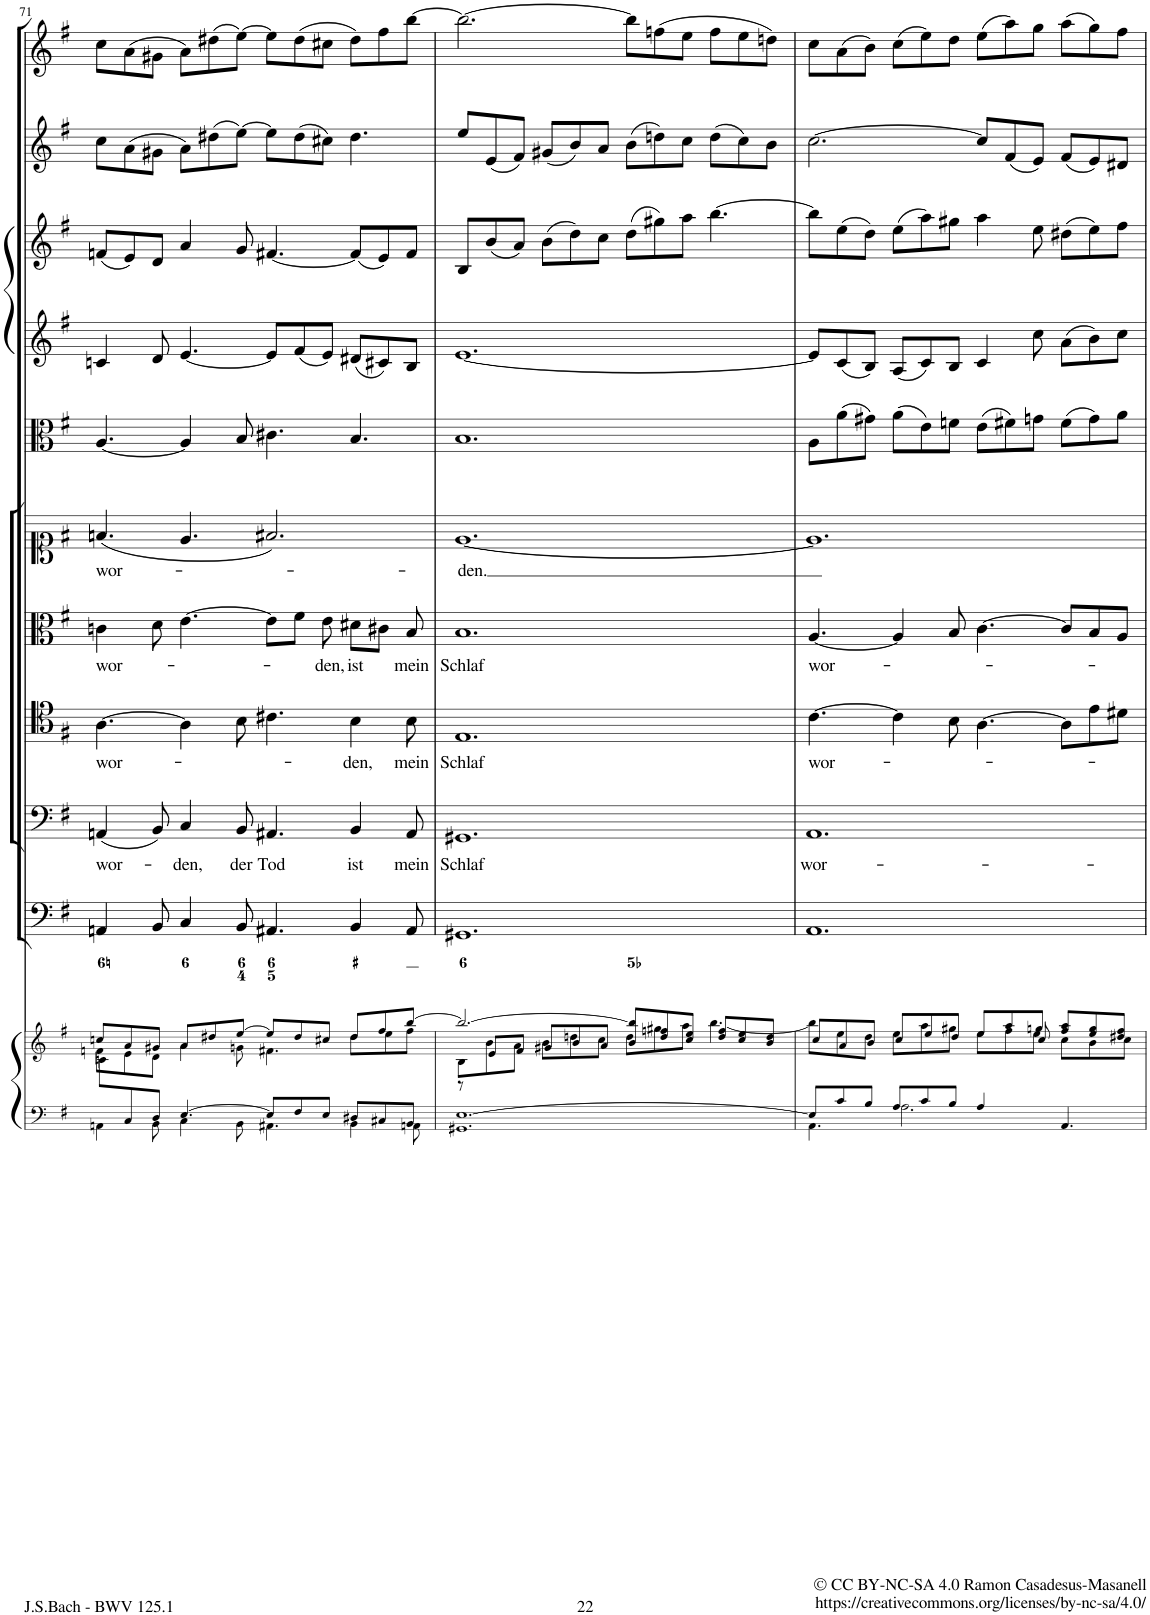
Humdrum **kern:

**kern	**kern	**kern	**kern	**text	**kern	**text	**kern	**text	**kern	**text	**kern	**kern	**kern	**kern	**kern
*part11	*part11	*part10	*part9	*part9	*part8	*part8	*part7	*part7	*part6	*part6	*part5	*part4	*part3	*part2	*part1
*staff12	*staff11	*staff10	*staff9	*staff9	*staff8	*staff8	*staff7	*staff7	*staff6	*staff6	*staff5	*staff4	*staff3	*staff2	*staff1
*I"Piano reduction	*	*I"Continuo	*I"Basso	*	*I"Tenore	*	*I"Alto	*	*I"Soprano Corno col Soprano	*	*I"Viola	*I"Violino II	*I"Violino I	*I"Oboe	*I"Flauto traverso
*I'Pno	*	*	*	*	*	*	*	*	*	*	*I'Vla	*I'Vln	*I'Vln	*I'Ob	*I'Fl
!!LO:PB:g=z
*clefF4	*clefG2	*clefF4	*clefF4	*	*clefC4	*	*clefC3	*	*clefC1	*	*clefC3	*clefG2	*clefG2	*clefG2	*clefG2
*k[f#]	*k[f#]	*k[f#]	*k[f#]	*	*k[f#]	*	*k[f#]	*	*k[f#]	*	*k[f#]	*k[f#]	*k[f#]	*k[f#]	*k[f#]
*M12/8	*M12/8	*M12/8	*M12/8	*	*M12/8	*	*M12/8	*	*M12/8	*	*M12/8	*M12/8	*M12/8	*M12/8	*M12/8
=71	=71	=71	=71	=71	=71	=71	=71	=71	=71	=71	=71	=71	=71	=71	=71
*^	*^	*	*	*	*	*	*	*	*	*	*	*	*	*	*
*	*	*	*^	*	*	*	*	*	*	*	*	*	*	*	*	*	*
!	!	!	!	!	!	!	!LO:LY:b	!	!LO:LY:b	!	!LO:LY:b	!	!LO:LY:b	!	!	!	!	!
8ryy	4AAn\	8ccn/L	8fn\L	8cn\L	4AAn/	(4AAn/	wor-	[4.A\	wor-	4cn\	wor-	(4.fn/	wor-	[4.A/	4cn/	(8fn/L	8cc\L	8cc\L
8C/	.	8a/	8e\	1ryy	.	.	.	.	.	.	.	.	.	.	.	8e/)	(8a\	(8a\
8D/J	8BB\	8g#X/J	8d\J	.	8BB/	8BB/)	.	.	.	8d\	.	.	.	.	8d/	8d/J	8g#X\J	8g#X\J
!	!	!	!	!	!	!	!LO:LY:b	!	!	!	!	!	!	!	!	!	!	!
[4.E/	4C\	8a/L	4a\	.	4C/	4C/	-den,	4A\]	.	[4.e\	.	4.e/	.	4A/]	[4.e/	4a/	8a\L)	8a\L)
.	.	8dd#X/	.	.	.	.	.	.	.	.	.	.	.	.	.	.	(8dd#X\	(8dd#X\
!	!	!	!	!	!	!	!LO:LY:b	!	!	!	!	!	!	!	!	!	!	!
.	8BB\	[8ee/J	8gn\	.	8BB/	8BB/	der	8B\	.	.	.	.	.	8B/	.	8g/	[8ee\J)	[8ee\J)
!	!	!	!	!	!	!	!LO:LY:b	!	!	!	!	!	!	!	!	!	!	!
8E/L]	4.AA#X\	8ee/L]	4.f#X\	.	4.AA#X/	4.AA#X/	Tod	4.c#X\	.	8e\L]	.	2.f#X/)	.	4.c#X\	8e/L]	[4.f#X/	8ee\L]	8ee\L]
8F#/	.	8dd#/	.	.	.	.	.	.	.	8f#\J	.	.	.	.	(8f#/	.	(8dd#\	(8dd#\
!	!	!	!	!	!	!	!	!	!	!	!LO:LY:b	!	!	!	!	!	!	!
8E/J	.	8cc#X/J	.	.	.	.	.	.	.	8e\	-den,	.	.	.	8e/J)	.	8cc#X\J)	8cc#X\J
!	!	!	!	!	!	!	!LO:LY:b	!	!LO:LY:b	!	!LO:LY:b	!	!	!	!	!	!	!
8D#X/L	4BB\	8dd#/L	8dd#\L	4.ryy	4BB/	4BB/	ist	4B\	-den,	8d#X\L	ist	.	.	4.B/	(8d#X/L	(8f#/L]	4.dd#\	8dd#\L)
8C#X/	.	8ff#/	8ee\	.	.	.	.	.	.	8c#X\J	.	.	.	.	8c#X/)	8e/)	.	8ff#\
!	!	!	!	!	!	!	!LO:LY:b	!	!LO:LY:b	!	!LO:LY:b	!	!	!	!	!	!	!
8BB/J	8AAn\	[8bb/J	8ff#\J	.	8AA#/	8AA#/	mein	8B\	mein	8B/	mein	.	.	.	8B/J	8f#/J	.	[8bb\J
=72	=72	=72	=72	=72	=72	=72	=72	=72	=72	=72	=72	=72	=72	=72	=72	=72	=72	=72
!	!	!	!	!	!	!	!LO:LY:b	!	!LO:LY:b	!	!LO:LY:b	!	!LO:LY:b	!	!	!	!	!
*v	*v	*	*	*	*	*	*	*	*	*	*	*	*	*	*	*	*	*
1.GG#X [1.E	2.bb/_	8B\L	8r	1.GG#X	1.GG#X	Schlaf	1.E	Schlaf	1.B	Schlaf	[1.e	-den.	1.B	[1.e	8B/L	8ee/L	2.bb\_
.	.	8b\	8e/L	.	.	.	.	.	.	.	.	.	.	.	(8b/	(8e/	.
.	.	8a\J	8f#/J	.	.	.	.	.	.	.	.	.	.	.	8a/J)	8f#/J)	.
.	.	8b\L	8g#X/L	.	.	.	.	.	.	.	.	.	.	.	(8b\L	(8g#X/L	.
.	.	8ddn\	8b/	.	.	.	.	.	.	.	.	.	.	.	8dd\)	8b/)	.
.	.	8cc\J	8a/J	.	.	.	.	.	.	.	.	.	.	.	8cc\J	8a/J	.
.	8b/ 8bb/]L	8dd\L	2.ryy	.	.	.	.	.	.	.	.	.	.	.	(8dd\L	(8b\L	8bb\L]
.	8dd/ 8ffn/	8gg#X\	.	.	.	.	.	.	.	.	.	.	.	.	8gg#X\)	8ddn\)	(8ffn\
.	8cc/ 8ee/J	8aa\J	.	.	.	.	.	.	.	.	.	.	.	.	8aa\J	8cc\J	8ee\J
.	8dd/ 8ff/L	[4.bb\	.	.	.	.	.	.	.	.	.	.	.	.	[4.bb\	(8dd\L	8ff\L
.	8cc/ 8ee/	.	.	.	.	.	.	.	.	.	.	.	.	.	.	8cc\)	8ee\
.	8b/ 8dd/J	.	.	.	.	.	.	.	.	.	.	.	.	.	.	8b\J	8ddn\J)
=73	=73	=73	=73	=73	=73	=73	=73	=73	=73	=73	=73	=73	=73	=73	=73	=73	=73
*^	*	*	*	*	*	*	*	*	*	*	*	*	*	*	*	*	*
!	!	!	!	!	!	!	!LO:LY:b	!	!LO:LY:b	!	!LO:LY:b	!	!	!	!	!	!	!
8E/L]	4.AA\	8cc/L	8bb\L]	1ryy	1.AA	1.AA	wor-	[4.c\	wor-	[4.A/	wor-	1.e]	.	8A\L	8e/L]	8bb\L]	[2.cc\	8cc\L
8c/	.	8a/	8ee\	.	.	.	.	.	.	.	.	.	.	(8a\	(8c/	(8ee\	.	(8a\
8B/J	.	8b/J	8dd\J	.	.	.	.	.	.	.	.	.	.	8g#X\J)	8B/J)	8dd\J)	.	8b\J)
8A/L	2.A\	8cc/L	8ee\L	.	.	.	.	4c\]	.	4A/]	.	.	.	(8a\L	(8A/L	(8ee\L	.	(8cc\L
8c/	.	8ee/	8aa\	.	.	.	.	.	.	.	.	.	.	8e\)	8c/)	8aa\)	.	8ee\)
8B/J	.	8dd/J	8gg#X\J	.	.	.	.	8B\	.	8B/	.	.	.	8fn\J	8B/J	8gg#X\J	.	8dd\J
4A/	.	8ee/L	8ee\L	.	.	.	.	[4.A\	.	[4.c\	.	.	.	(8e\L	4c/	4aa\	8cc/L]	(8ee\L
.	.	8aa/	8ff#\	.	.	.	.	.	.	.	.	.	.	8f#X\)	.	.	(8f#/	8aa\)
8ryy	.	8ggn/J	8ee\J	8cc/	.	.	.	.	.	.	.	.	.	8gn\J	8cc\	8ee\	8e/J)	8gg\J
4.ryy	4.AA/	8ff#/ 8aa/L	8cc\L	4.ryy	.	.	.	8A\L]	.	8c/L]	.	.	.	(8f#\L	(8a\L	(8dd#X\L	(8f#/L	(8aa\L
.	.	8ee/ 8gg/	8b\	.	.	.	.	8e\	.	8B/	.	.	.	8g\)	8b\)	8ee\)	8e/)	8gg\)
.	.	8dd#X/ 8ff#/J	8cc\J	.	.	.	.	8d#X\J	.	8A/J	.	.	.	8a\J	8cc\J	8ff#\J	8d#X/J	8ff#\J
*v	*v	*	*	*	*	*	*	*	*	*	*	*	*	*	*	*	*	*
*	*v	*v	*v	*	*	*	*	*	*	*	*	*	*	*	*	*	*
=	=	=	=	=	=	=	=	=	=	=	=	=	=	=	=
*-	*-	*-	*-	*-	*-	*-	*-	*-	*-	*-	*-	*-	*-	*-	*-
